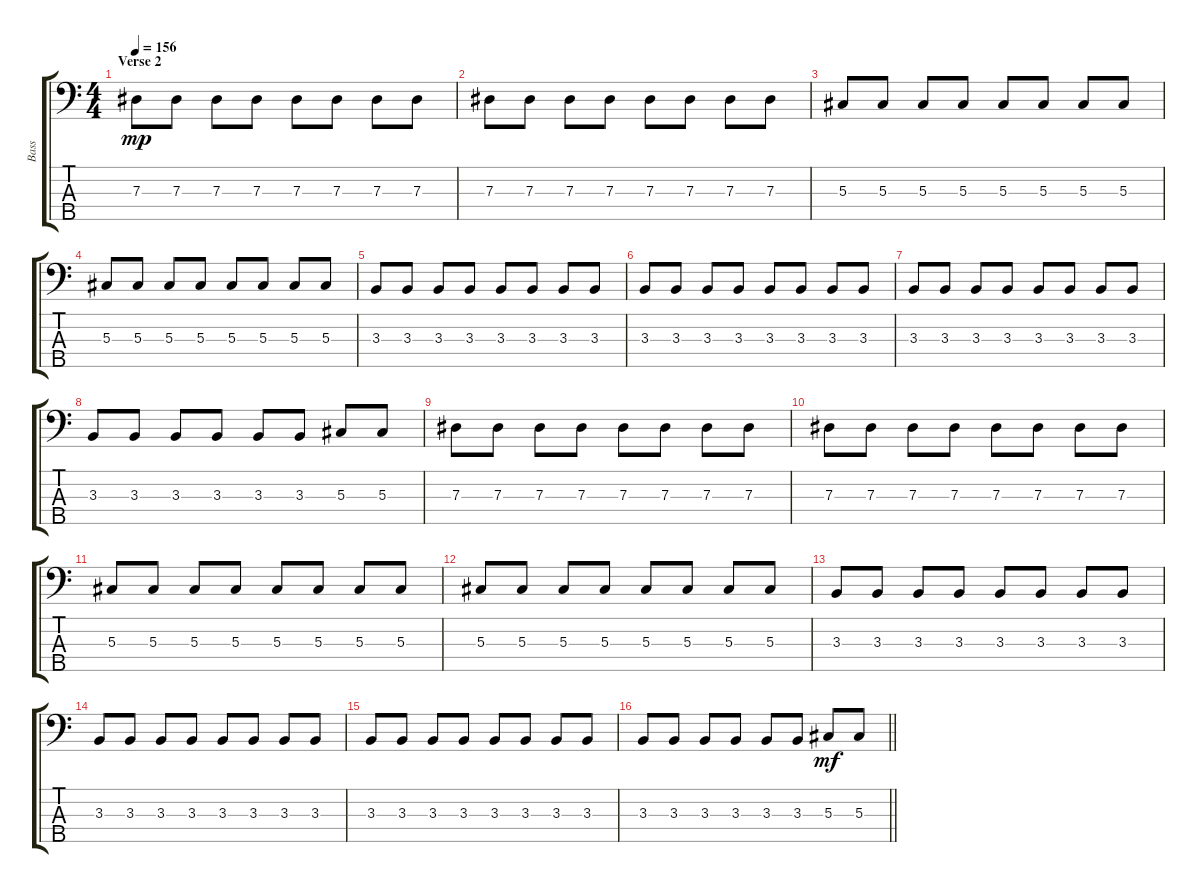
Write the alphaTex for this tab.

\track ("Bass" "Bass") {instrument electricbassfinger}
\staff {score tabs}
\tuning (Gb2 Db2 Ab1 Eb1 Bb0) {hide}
\ts (4 4)
\section ("" "Verse 2")
\tempo 156
\clef f4
\ks c
7.3.8{dy mp} 7.3.8 7.3.8 7.3.8 7.3.8 7.3.8 7.3.8 7.3.8 |
7.3.8 7.3.8 7.3.8 7.3.8 7.3.8 7.3.8 7.3.8 7.3.8 |
5.3.8 5.3.8 5.3.8 5.3.8 5.3.8 5.3.8 5.3.8 5.3.8 |
5.3.8 5.3.8 5.3.8 5.3.8 5.3.8 5.3.8 5.3.8 5.3.8 |
3.3.8 3.3.8 3.3.8 3.3.8 3.3.8 3.3.8 3.3.8 3.3.8 |
3.3.8 3.3.8 3.3.8 3.3.8 3.3.8 3.3.8 3.3.8 3.3.8 |
3.3.8 3.3.8 3.3.8 3.3.8 3.3.8 3.3.8 3.3.8 3.3.8 |
3.3.8 3.3.8 3.3.8 3.3.8 3.3.8 3.3.8 5.3.8 5.3.8 |
7.3.8 7.3.8 7.3.8 7.3.8 7.3.8 7.3.8 7.3.8 7.3.8 |
7.3.8 7.3.8 7.3.8 7.3.8 7.3.8 7.3.8 7.3.8 7.3.8 |
5.3.8 5.3.8 5.3.8 5.3.8 5.3.8 5.3.8 5.3.8 5.3.8 |
5.3.8 5.3.8 5.3.8 5.3.8 5.3.8 5.3.8 5.3.8 5.3.8 |
3.3.8 3.3.8 3.3.8 3.3.8 3.3.8 3.3.8 3.3.8 3.3.8 |
3.3.8 3.3.8 3.3.8 3.3.8 3.3.8 3.3.8 3.3.8 3.3.8 |
3.3.8 3.3.8 3.3.8 3.3.8 3.3.8 3.3.8 3.3.8 3.3.8 |
\barLineRight lightlight
3.3.8 3.3.8 3.3.8 3.3.8 3.3.8 3.3.8 5.3.8{dy mf} 5.3.8
